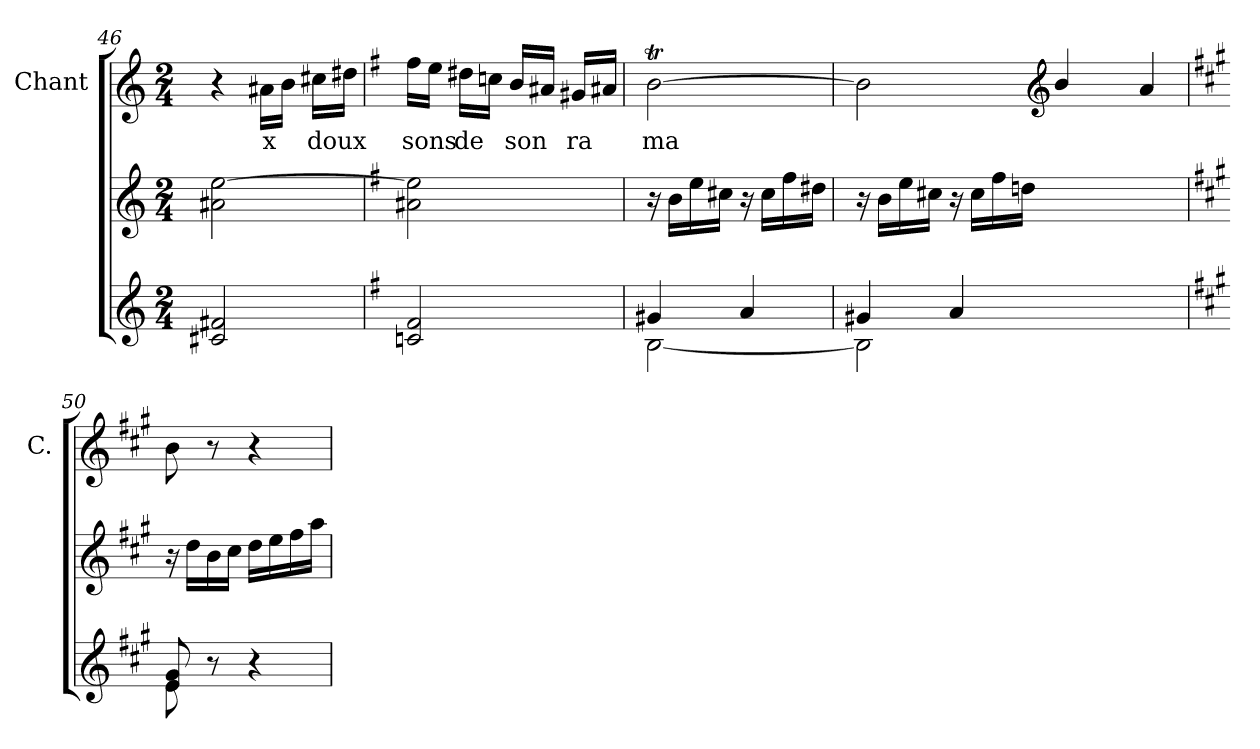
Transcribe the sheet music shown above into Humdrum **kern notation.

**kern	**kern	**kern	**text
*part3	*part2	*part1	*part1
*staff3	*staff2	*staff1	*staff1
*	*	*I"Chant	*
*	*	*I'C.	*
*clefG2	*clefG2	*clefG2	*
*k[]	*k[]	*k[]	*
*M2/4	*M2/4	*M2/4	*
=46	=46	=46	=46
2f#Xi/ 2c#Xi/	2a#Xj\ [2eej\	4r	.
.	.	16a#Xj\LL	x
.	.	16bj\JJ	.
.	.	16cc#Xj\LL	doux
.	.	16dd#Xj\JJ	.
!!LO:LB:g=z
=47	=47	=47	=47
*k[f#]	*k[f#]	*k[f#]	*
2f#i/ 2cni/	2a#Xj\ 2eej]\	16ff#j\LL	sons
.	.	16eej\JJ	.
.	.	16dd#Xj\LL	de
.	.	16ccnj\JJ	.
.	.	16bj/LL	son
.	.	16a#Xj/JJ	.
.	.	16g#Xj/LL	ra
.	.	16a#Xj/JJ	--
=48	=48	=48	=48
*^	*	*	*
4g#Xi/	[2BZ\	16r	[2btj\	ma
.	.	16bj\LL	.	.
.	.	16eej\	.	.
.	.	16cc#Xj\JJ	.	.
4ai/	.	16r	.	.
.	.	16cc#j\LL	.	.
.	.	16ff#j\	.	.
.	.	16dd#Xj\JJ	.	.
=49	=49	=49	=49	=49
*	*	*	*^	*
4g#Xi/	2BZ\]	16r	2bj\]	4ryy	.
.	.	16bj\LL	.	.	.
.	.	16eej\	.	.	.
.	.	16cc#Xj\JJ	.	.	.
4ai/	.	16r	.	16ryy	.
.	.	16cc#j\LL	.	16ryy	.
.	.	16ff#j\	.	16ryy	.
.	.	16ddnj\JJ	.	16ryy	.
*	*	*	*clefG2	*	*
2ryy	2ryy	2ryy	4bV/	16ryy	.
.	.	.	.	16ryy	.
.	.	.	.	16ryy	.
.	.	.	.	16ryy	.
.	.	.	4ryy	4aZ/	.
*	*	*	*v	*v	*
!!LO:LB:g=z
=50	=50	=50	=50	=50
*k[f#c#g#]	*	*k[f#c#g#]	*k[f#c#g#]	*
8ei/ 8g#i/	8eZ\	16r	8bj\	.
.	.	16ddj\LL	.	.
8r	4.ryy	16bj\	8r	.
.	.	16cc#j\JJ	.	.
4r	.	16ddj\LL	4r	.
.	.	16eej\	.	.
.	.	16ff#j\	.	.
.	.	16aaj\JJ	.	.
*v	*v	*	*	*
=	=	=	=
*-	*-	*-	*-
